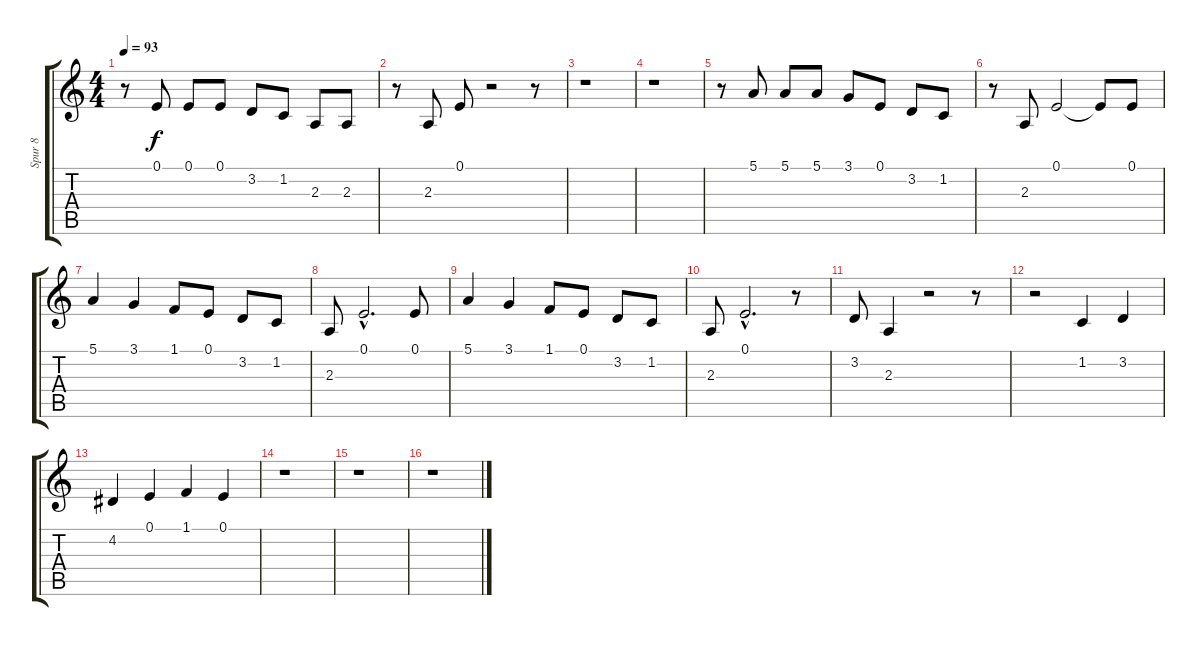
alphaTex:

\track ("Spur 8" "Spur 8") {instrument tenorsax}
\staff {score tabs}
\tuning (E4 B3 G3 D3 A2 E2) {hide}
\ts (4 4)
\tempo 93
\clef g2
\ks c
r.8{dy f} 0.1.8{volume 12} 0.1.8 0.1.8 3.2.8 1.2.8 2.3.8 2.3.8 |
r.8 2.3.8 0.1.8 r.2 r.8 |
r.1 |
r.1 |
r.8 5.1.8 5.1.8 5.1.8 3.1.8 0.1.8 3.2.8 1.2.8 |
r.8 2.3.8 0.1.2 0.1{t}.8 0.1.8 |
5.1.4 3.1.4 1.1.8 0.1.8 3.2.8 1.2.8 |
2.3.8 0.1{hac}.2{d} 0.1.8 |
5.1.4 3.1.4 1.1.8 0.1.8 3.2.8 1.2.8 |
2.3.8 0.1{hac}.2{d} r.8 |
3.2.8 2.3.4 r.2 r.8 |
r.2 1.2.4 3.2.4 |
4.2.4 0.1.4 1.1.4 0.1.4 |
r.1 |
r.1 |
r.1
